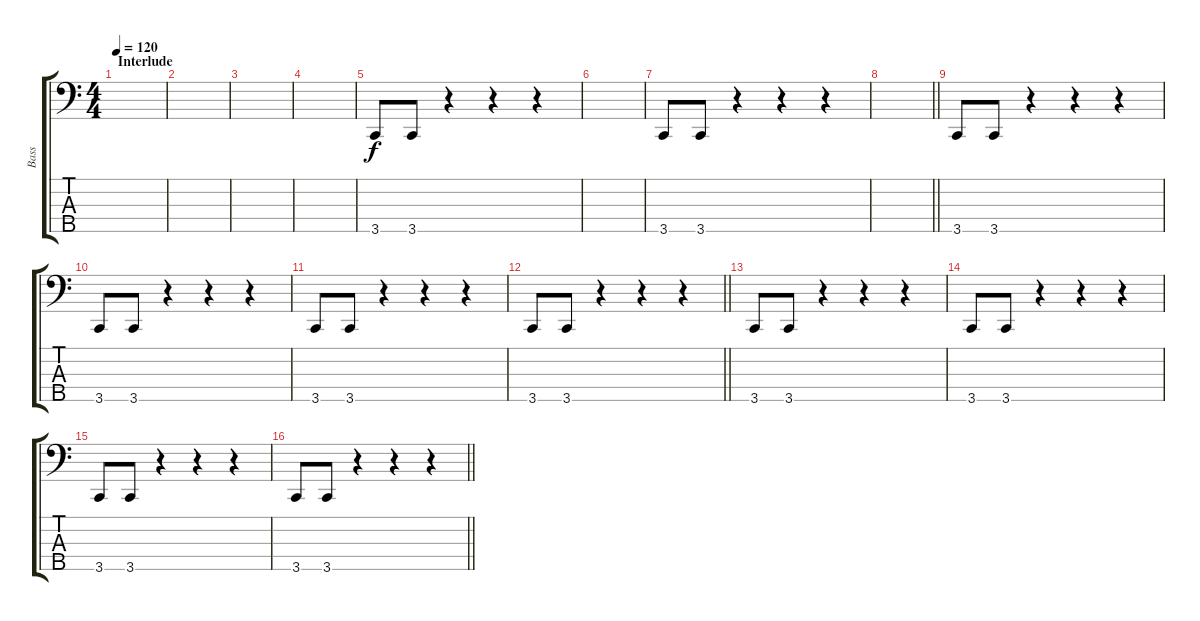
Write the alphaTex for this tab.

\track ("Bass" "Bass") {instrument electricbassfinger}
\staff {score tabs}
\tuning (F2 C2 G1 D1 A0) {hide}
\ts (4 4)
\section ("" "Interlude")
\tempo 120
\clef f4
\ks c
|
|
|
|
3.5.8 3.5.8 r.4 r.4 r.4 |
|
3.5.8 3.5.8 r.4 r.4 r.4 |
\barLineRight lightlight
|
3.5.8 3.5.8 r.4 r.4 r.4 |
3.5.8 3.5.8 r.4 r.4 r.4 |
3.5.8 3.5.8 r.4 r.4 r.4 |
\barLineRight lightlight
3.5.8 3.5.8 r.4 r.4 r.4 |
3.5.8 3.5.8 r.4 r.4 r.4 |
3.5.8 3.5.8 r.4 r.4 r.4 |
3.5.8 3.5.8 r.4 r.4 r.4 |
\barLineRight lightlight
3.5.8 3.5.8 r.4 r.4 r.4
